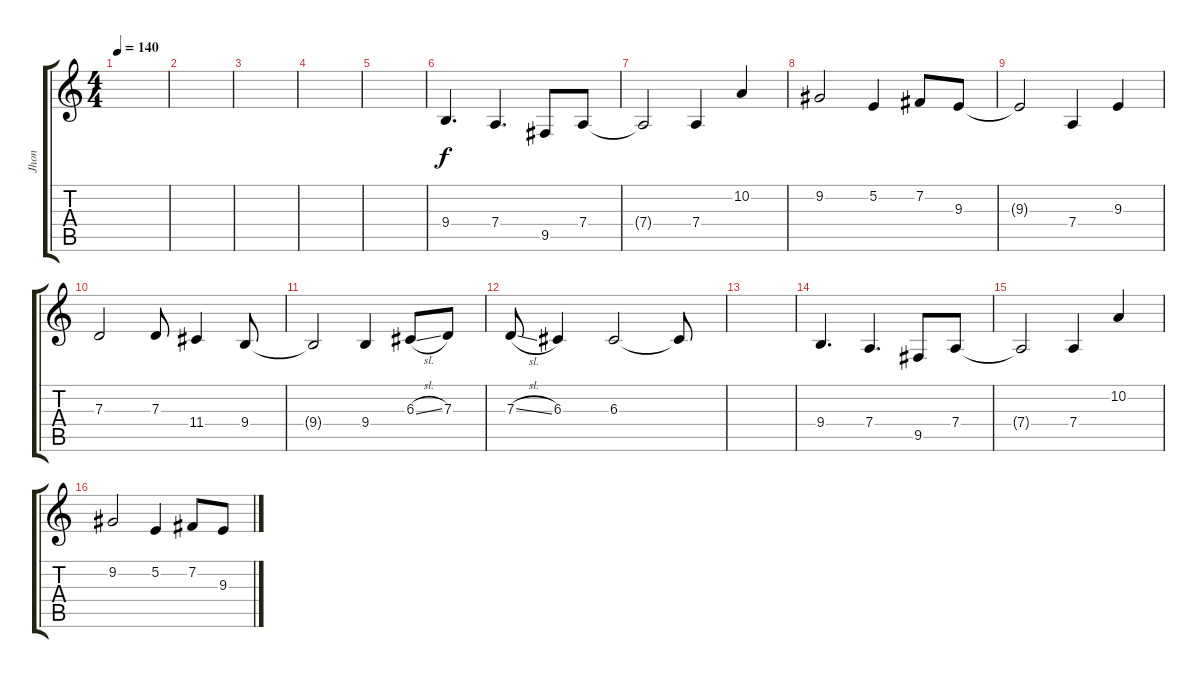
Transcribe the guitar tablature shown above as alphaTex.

\track ("Jhon" "Jhon") {instrument flute}
\staff {score tabs}
\tuning (E4 B3 G3 D3 A2 E2) {hide}
\ts (4 4)
\tempo 140
\clef g2
\ks c
|
|
|
|
|
9.4.4{d} 7.4.4{d} 9.5.8 7.4.8 |
7.4{t}.2 7.4.4 10.2.4 |
9.2.2 5.2.4 7.2.8 9.3.8 |
9.3{t}.2 7.4.4 9.3.4 |
7.3.2 7.3.8 11.4.4 9.4.8 |
9.4{t}.2 9.4.4 6.3{sl}.8 7.3.8 |
7.3{sl}.8 6.3.4 6.3.2 6.3{t}.8 |
|
9.4.4{d} 7.4.4{d} 9.5.8 7.4.8 |
7.4{t}.2 7.4.4 10.2.4 |
9.2.2 5.2.4 7.2.8 9.3.8
